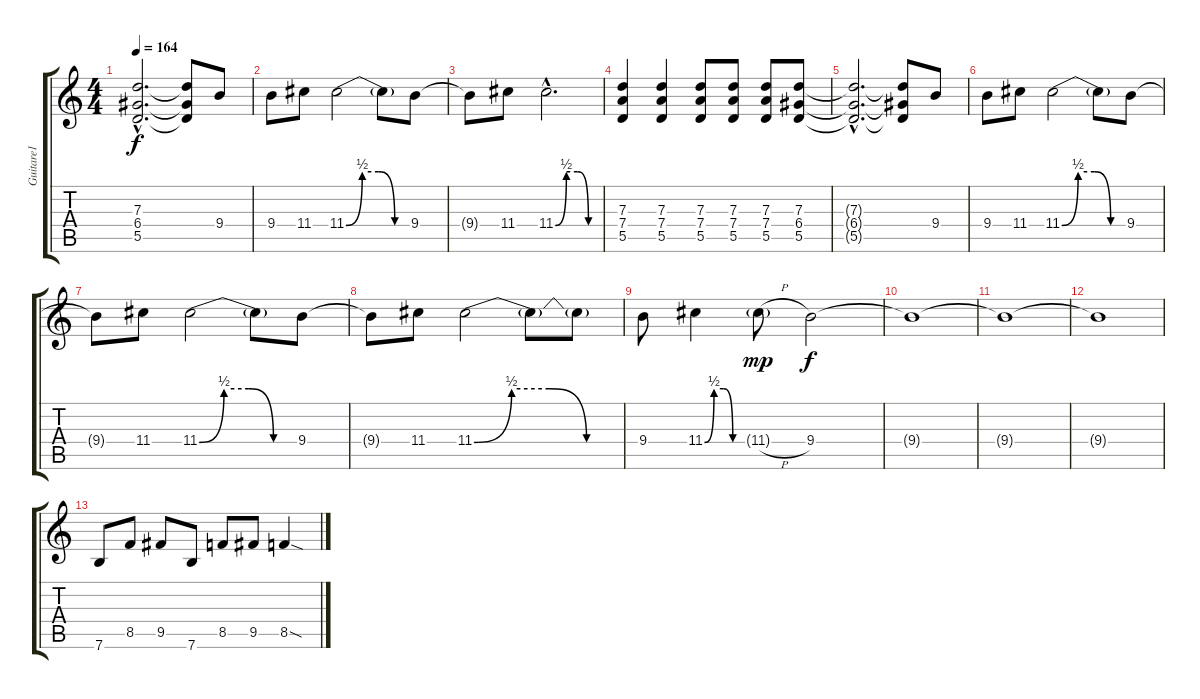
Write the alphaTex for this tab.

\track ("Guitare1" "Guitare1") {instrument overdrivenguitar}
\staff {score tabs}
\tuning (E4 B3 G3 D3 A2 E2) {hide}
\ts (4 4)
\tempo 164
\clef g2
\ks c
(7.3{hac t} 6.4{hac t} 5.5{hac t}).2{d dy f} (7.3{t} 6.4{t} 5.5{t}).8 9.4.8 |
9.4.8 11.4.8 11.4{be (custom 0 0 15 2 30 2 45 0 60 0)}.2 11.4{t}.8 9.4.8 |
9.4{t}.8 11.4.8 11.4{be (custom 0 0 15 2 30 2 45 0 60 0) hac}.2{d} |
(7.3 7.4 5.5).4 (7.3 7.4 5.5).4 (7.3 7.4 5.5).8 (7.3 7.4 5.5).8 (7.3 7.4 5.5).8 (7.3 6.4 5.5).8 |
(7.3{hac t} 6.4{hac t} 5.5{hac t}).2{d} (7.3{t} 6.4{t} 5.5{t}).8 9.4.8 |
9.4.8 11.4.8 11.4{be (custom 0 0 15 2 30 2 45 0 60 0)}.2 11.4{t}.8 9.4.8 |
9.4{t}.8 11.4.8 11.4{be (custom 0 0 15 2 30 2 45 0 60 0)}.2 11.4{t}.8 9.4.8 |
9.4{t}.8 11.4.8 11.4{be (custom 0 0 15 2 30 2 45 0 60 0)}.2 11.4{t}.8 11.4{t}.8 |
9.4.8 11.4{be (custom 0 0 15 2 30 2 45 0 60 0)}.4 11.4{h g}.8{dy mp} 9.4.2{dy f} |
9.4{t}.1 |
9.4{t}.1 |
9.4{t}.1 |
7.6.8 8.5.8 9.5.8 7.6.8 8.5.8 9.5.8 8.5{sod}.4
